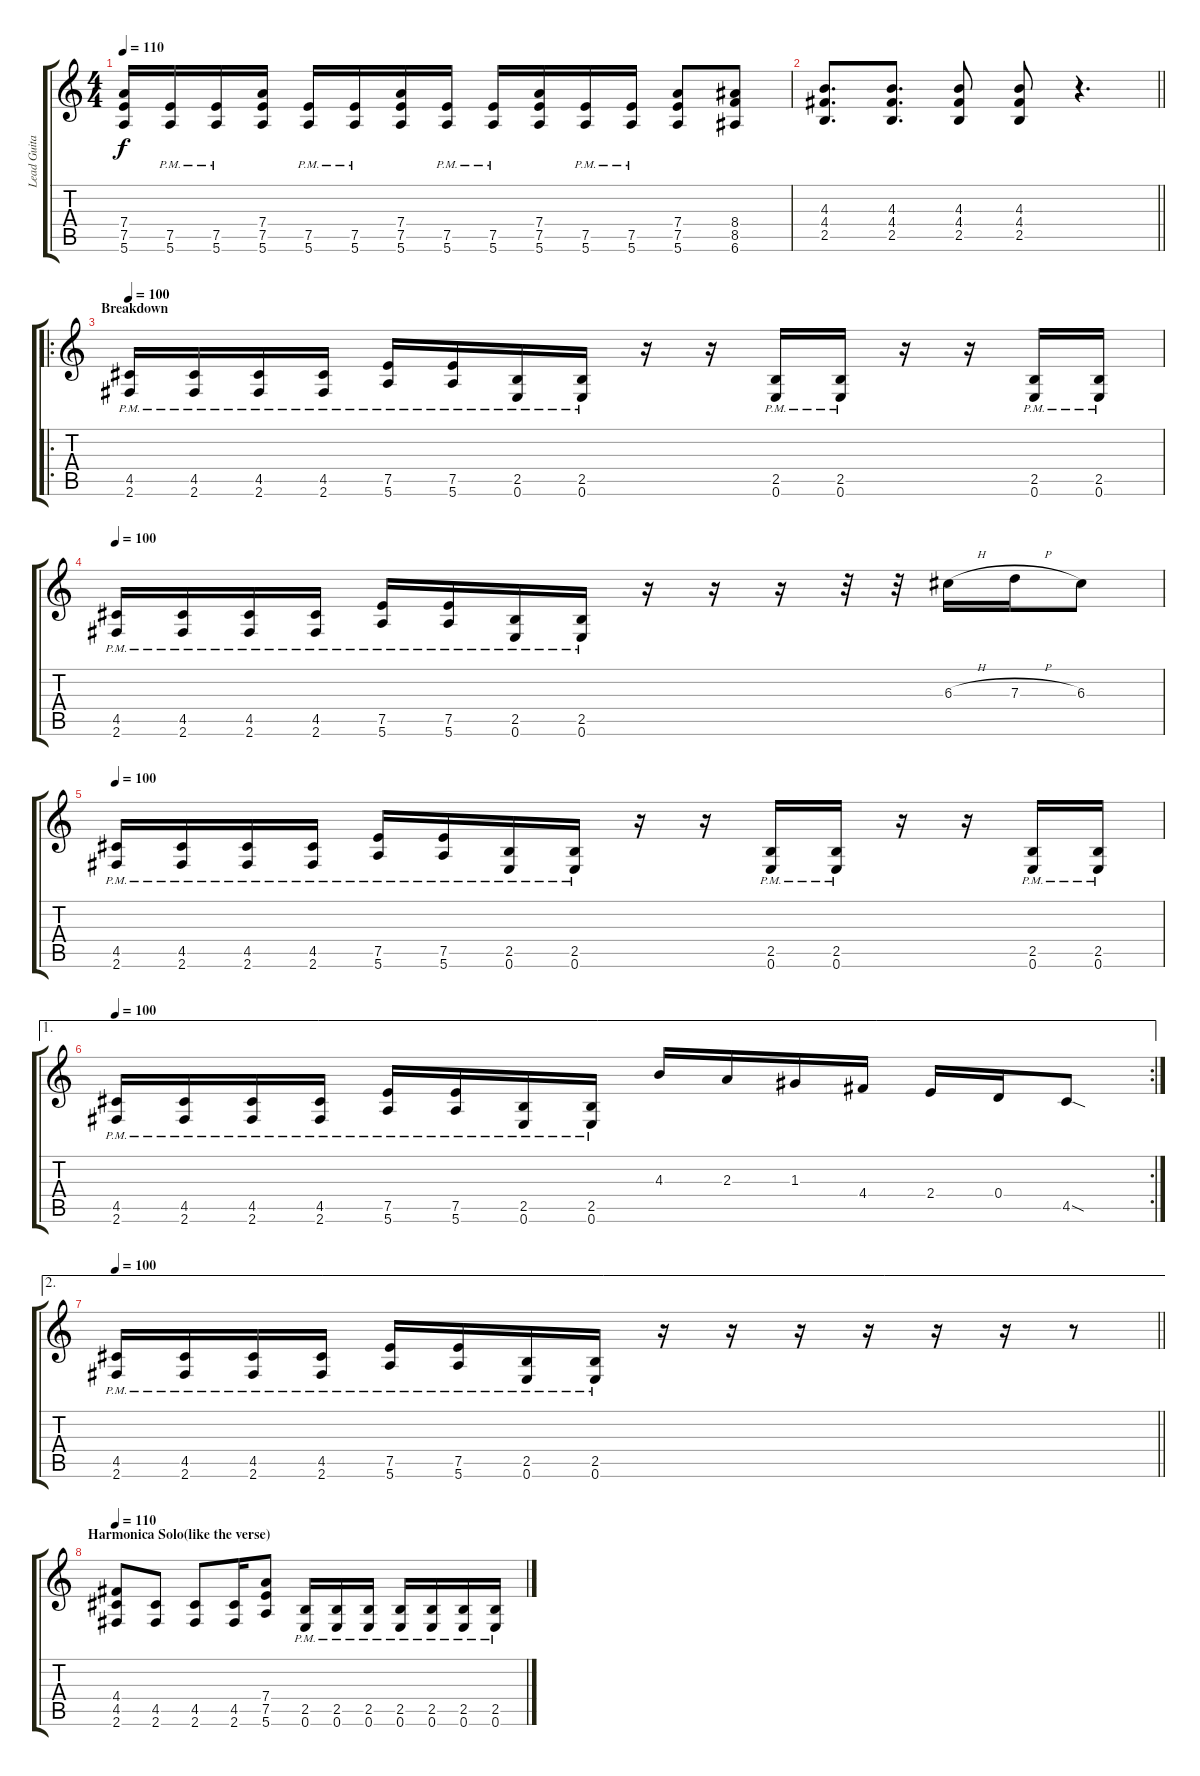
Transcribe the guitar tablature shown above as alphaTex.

\track ("Lead Guitar" "Lead Guita") {instrument overdrivenguitar}
\staff {score tabs}
\tuning (E4 B3 G3 D3 A2 E2) {hide}
\ts (4 4)
\tempo 110
\clef g2
\ks c
(7.4 7.5 5.6).16{dy f} (7.5{pm} 5.6{pm}).16 (7.5{pm} 5.6{pm}).16 (7.4 7.5 5.6).16 (7.5{pm} 5.6{pm}).16 (7.5{pm} 5.6{pm}).16 (7.4 7.5 5.6).16 (7.5{pm} 5.6{pm}).16 (7.5{pm} 5.6{pm}).16 (7.4 7.5 5.6).16 (7.5{pm} 5.6{pm}).16 (7.5{pm} 5.6{pm}).16 (7.4 7.5 5.6).8 (8.4 8.5 6.6).8 |
\barLineRight lightlight
(4.3 4.4 2.5).8{d} (4.3 4.4 2.5).8{d} (4.3 4.4 2.5).8 (4.3 4.4 2.5).8 r.4{d} |
\ro
\section ("" "Breakdown")
\tempo 100
(4.5{pm} 2.6{pm}).16 (4.5{pm} 2.6{pm}).16 (4.5{pm} 2.6{pm}).16 (4.5{pm} 2.6{pm}).16 (7.5{pm} 5.6{pm}).16 (7.5{pm} 5.6{pm}).16 (2.5{pm} 0.6{pm}).16 (2.5{pm} 0.6{pm}).16 r.16 r.16 (2.5{pm} 0.6{pm}).16 (2.5{pm} 0.6{pm}).16 r.16 r.16 (2.5{pm} 0.6{pm}).16 (2.5{pm} 0.6{pm}).16 |
\tempo 100
(4.5{pm} 2.6{pm}).16 (4.5{pm} 2.6{pm}).16 (4.5{pm} 2.6{pm}).16 (4.5{pm} 2.6{pm}).16 (7.5{pm} 5.6{pm}).16 (7.5{pm} 5.6{pm}).16 (2.5{pm} 0.6{pm}).16 (2.5{pm} 0.6{pm}).16 r.16 r.16 r.16 r.32 r.32 6.3{h}.16 7.3{h}.16 6.3.8 |
\tempo 100
(4.5{pm} 2.6{pm}).16 (4.5{pm} 2.6{pm}).16 (4.5{pm} 2.6{pm}).16 (4.5{pm} 2.6{pm}).16 (7.5{pm} 5.6{pm}).16 (7.5{pm} 5.6{pm}).16 (2.5{pm} 0.6{pm}).16 (2.5{pm} 0.6{pm}).16 r.16 r.16 (2.5{pm} 0.6{pm}).16 (2.5{pm} 0.6{pm}).16 r.16 r.16 (2.5{pm} 0.6{pm}).16 (2.5{pm} 0.6{pm}).16 |
\ae 1
\rc 2
\tempo 100
(4.5{pm} 2.6{pm}).16 (4.5{pm} 2.6{pm}).16 (4.5{pm} 2.6{pm}).16 (4.5{pm} 2.6{pm}).16 (7.5{pm} 5.6{pm}).16 (7.5{pm} 5.6{pm}).16 (2.5{pm} 0.6{pm}).16 (2.5{pm} 0.6{pm}).16 4.3.16 2.3.16 1.3.16 4.4.16 2.4.16 0.4.16 4.5{sod}.8 |
\ae 2
\tempo 100
\barLineRight lightlight
(4.5{pm} 2.6{pm}).16 (4.5{pm} 2.6{pm}).16 (4.5{pm} 2.6{pm}).16 (4.5{pm} 2.6{pm}).16 (7.5{pm} 5.6{pm}).16 (7.5{pm} 5.6{pm}).16 (2.5{pm} 0.6{pm}).16 (2.5{pm} 0.6{pm}).16 r.16 r.16 r.16 r.16 r.16 r.16 r.8 |
\section ("" "Harmonica Solo(like the verse)")
\tempo 110
(4.4 4.5 2.6).8 (4.5 2.6).8 (4.5 2.6).8 (4.5 2.6).16 (7.4 7.5 5.6).8 (2.5{pm} 0.6{pm}).16 (2.5{pm} 0.6{pm}).16 (2.5{pm} 0.6{pm}).16 (2.5{pm} 0.6{pm}).16 (2.5{pm} 0.6{pm}).16 (2.5{pm} 0.6{pm}).16 (2.5{pm} 0.6{pm}).16
